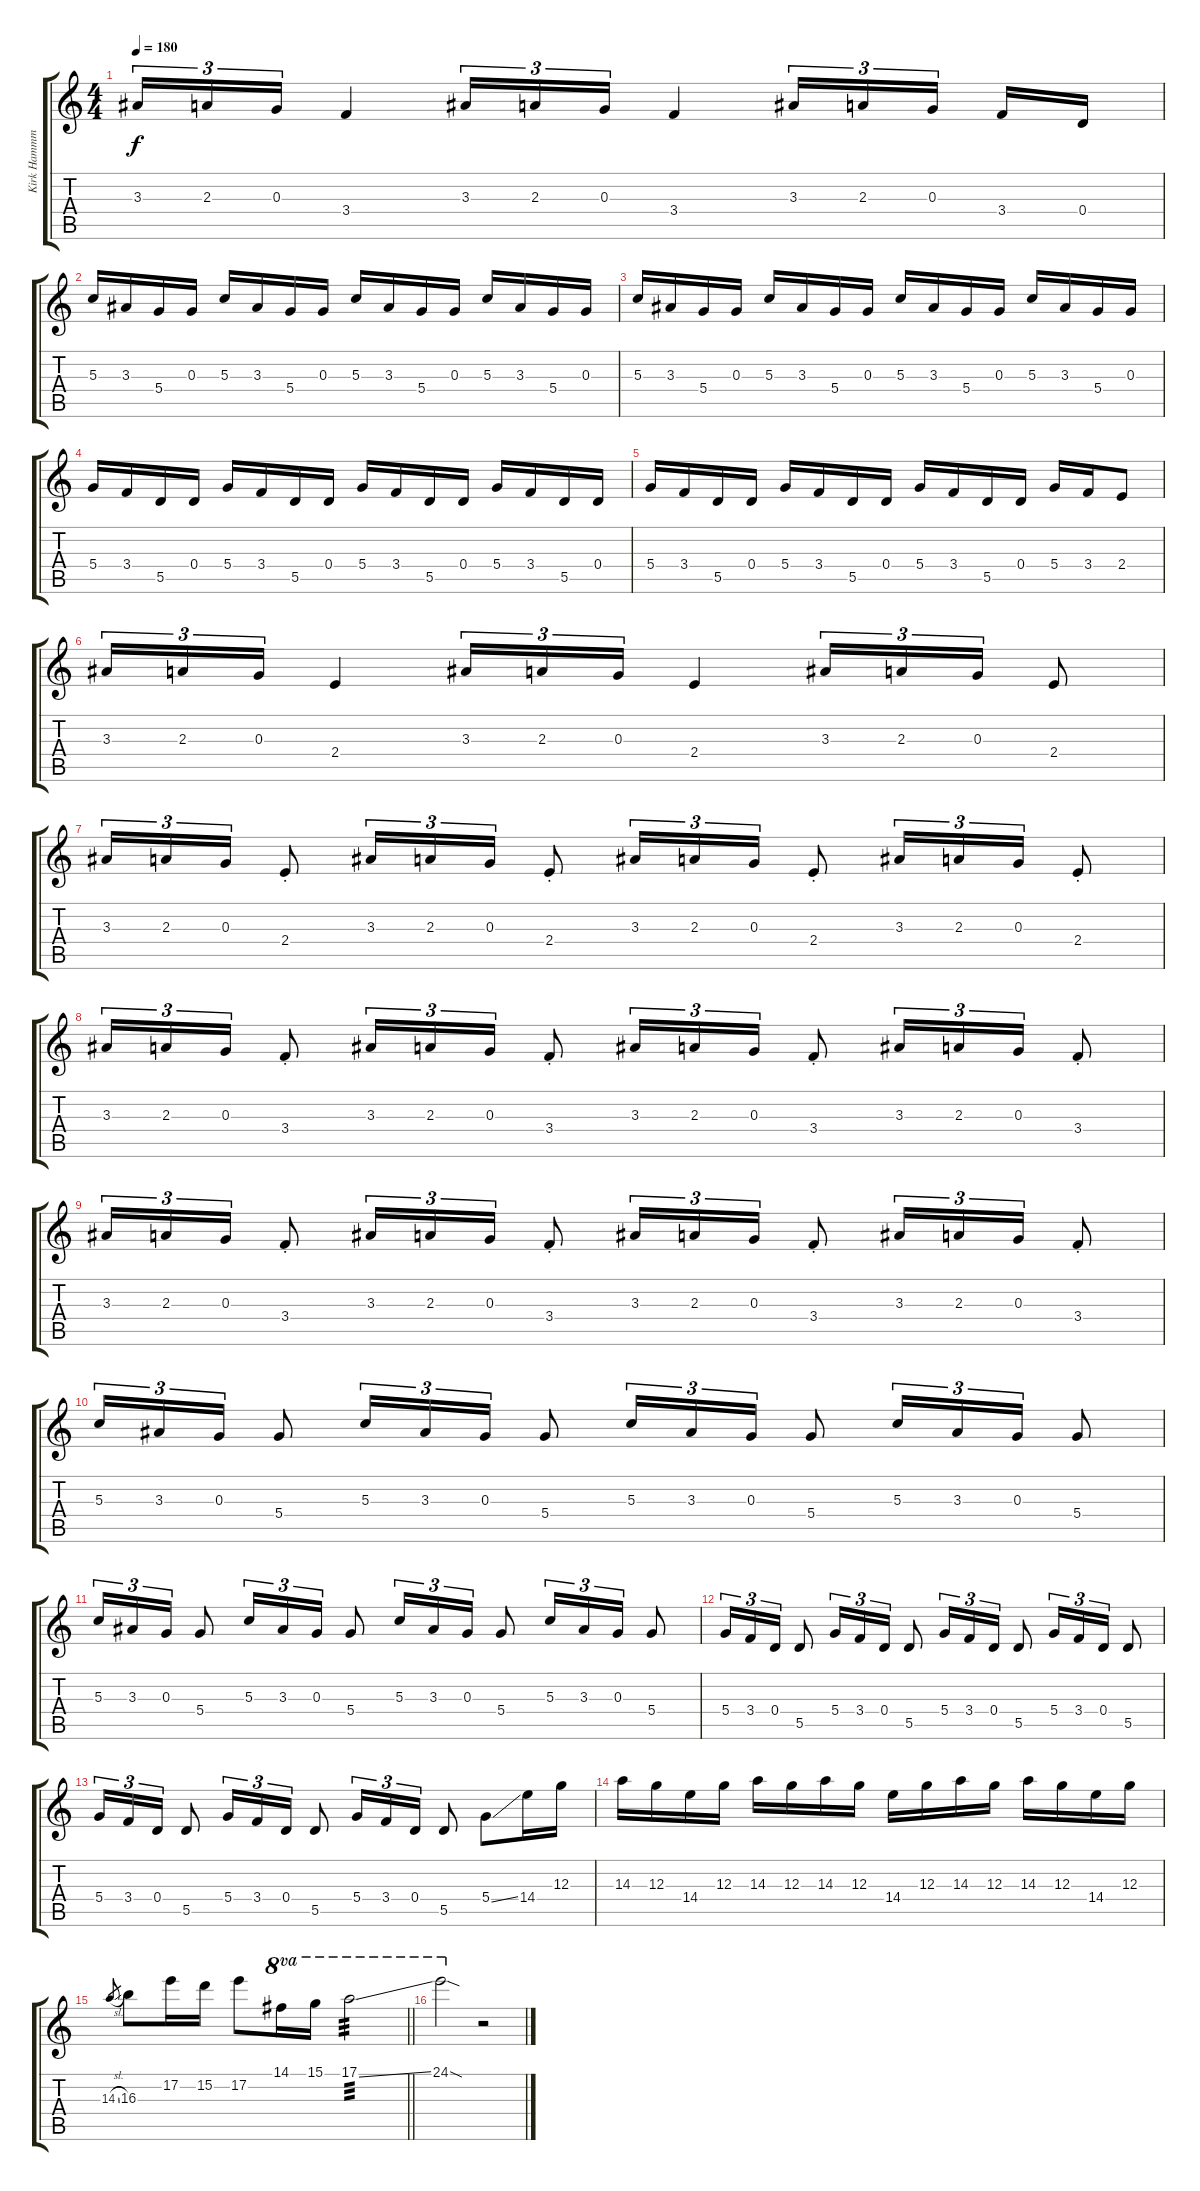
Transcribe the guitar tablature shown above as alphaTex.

\track ("Kirk Hammmett Solos" "Kirk Hammm") {instrument distortionguitar}
\staff {score tabs}
\tuning (E4 B3 G3 D3 A2 D2) {hide}
\ts (4 4)
\tempo 180
\clef g2
\ks c
3.3.16{tu (3 2) dy f} 2.3.16{tu (3 2)} 0.3.16{tu (3 2)} 3.4.4 3.3.16{tu (3 2)} 2.3.16{tu (3 2)} 0.3.16{tu (3 2)} 3.4.4 3.3.16{tu (3 2)} 2.3.16{tu (3 2)} 0.3.16{tu (3 2) beam splitsecondary} 3.4.16 0.4.16 |
5.3.16 3.3.16 5.4.16 0.3.16 5.3.16 3.3.16 5.4.16 0.3.16 5.3.16 3.3.16 5.4.16 0.3.16 5.3.16 3.3.16 5.4.16 0.3.16 |
5.3.16 3.3.16 5.4.16 0.3.16 5.3.16 3.3.16 5.4.16 0.3.16 5.3.16 3.3.16 5.4.16 0.3.16 5.3.16 3.3.16 5.4.16 0.3.16 |
5.4.16 3.4.16 5.5.16 0.4.16 5.4.16 3.4.16 5.5.16 0.4.16 5.4.16 3.4.16 5.5.16 0.4.16 5.4.16 3.4.16 5.5.16 0.4.16 |
5.4.16 3.4.16 5.5.16 0.4.16 5.4.16 3.4.16 5.5.16 0.4.16 5.4.16 3.4.16 5.5.16 0.4.16 5.4.16 3.4.16 2.4.8 |
3.3.16{tu (3 2)} 2.3.16{tu (3 2)} 0.3.16{tu (3 2)} 2.4.4 3.3.16{tu (3 2)} 2.3.16{tu (3 2)} 0.3.16{tu (3 2)} 2.4.4 3.3.16{tu (3 2)} 2.3.16{tu (3 2)} 0.3.16{tu (3 2)} 2.4.8 |
3.3.16{tu (3 2)} 2.3.16{tu (3 2)} 0.3.16{tu (3 2)} 2.4{st}.8 3.3.16{tu (3 2)} 2.3.16{tu (3 2)} 0.3.16{tu (3 2)} 2.4{st}.8 3.3.16{tu (3 2)} 2.3.16{tu (3 2)} 0.3.16{tu (3 2)} 2.4{st}.8 3.3.16{tu (3 2)} 2.3.16{tu (3 2)} 0.3.16{tu (3 2)} 2.4{st}.8 |
3.3.16{tu (3 2)} 2.3.16{tu (3 2)} 0.3.16{tu (3 2)} 3.4{st}.8 3.3.16{tu (3 2)} 2.3.16{tu (3 2)} 0.3.16{tu (3 2)} 3.4{st}.8 3.3.16{tu (3 2)} 2.3.16{tu (3 2)} 0.3.16{tu (3 2)} 3.4{st}.8 3.3.16{tu (3 2)} 2.3.16{tu (3 2)} 0.3.16{tu (3 2)} 3.4{st}.8 |
3.3.16{tu (3 2)} 2.3.16{tu (3 2)} 0.3.16{tu (3 2)} 3.4{st}.8 3.3.16{tu (3 2)} 2.3.16{tu (3 2)} 0.3.16{tu (3 2)} 3.4{st}.8 3.3.16{tu (3 2)} 2.3.16{tu (3 2)} 0.3.16{tu (3 2)} 3.4{st}.8 3.3.16{tu (3 2)} 2.3.16{tu (3 2)} 0.3.16{tu (3 2)} 3.4{st}.8 |
5.3.16{tu (3 2)} 3.3.16{tu (3 2)} 0.3.16{tu (3 2)} 5.4.8 5.3.16{tu (3 2)} 3.3.16{tu (3 2)} 0.3.16{tu (3 2)} 5.4.8 5.3.16{tu (3 2)} 3.3.16{tu (3 2)} 0.3.16{tu (3 2)} 5.4.8 5.3.16{tu (3 2)} 3.3.16{tu (3 2)} 0.3.16{tu (3 2)} 5.4.8 |
5.3.16{tu (3 2)} 3.3.16{tu (3 2)} 0.3.16{tu (3 2)} 5.4.8 5.3.16{tu (3 2)} 3.3.16{tu (3 2)} 0.3.16{tu (3 2)} 5.4.8 5.3.16{tu (3 2)} 3.3.16{tu (3 2)} 0.3.16{tu (3 2)} 5.4.8 5.3.16{tu (3 2)} 3.3.16{tu (3 2)} 0.3.16{tu (3 2)} 5.4.8 |
5.4.16{tu (3 2)} 3.4.16{tu (3 2)} 0.4.16{tu (3 2)} 5.5.8 5.4.16{tu (3 2)} 3.4.16{tu (3 2)} 0.4.16{tu (3 2)} 5.5.8 5.4.16{tu (3 2)} 3.4.16{tu (3 2)} 0.4.16{tu (3 2)} 5.5.8 5.4.16{tu (3 2)} 3.4.16{tu (3 2)} 0.4.16{tu (3 2)} 5.5.8 |
5.4.16{tu (3 2)} 3.4.16{tu (3 2)} 0.4.16{tu (3 2)} 5.5.8 5.4.16{tu (3 2)} 3.4.16{tu (3 2)} 0.4.16{tu (3 2)} 5.5.8 5.4.16{tu (3 2)} 3.4.16{tu (3 2)} 0.4.16{tu (3 2)} 5.5.8 5.4{ss}.8 14.4.16 12.3.16 |
14.3.16 12.3.16 14.4.16 12.3.16 14.3.16 12.3.16 14.3.16 12.3.16 14.4.16 12.3.16 14.3.16 12.3.16 14.3.16 12.3.16 14.4.16 12.3.16 |
\barLineRight lightlight
14.3{sl}.8{gr} 16.3.8 17.2.16 15.2.16 17.2.8 14.1.16{ot 8va} 15.1.16{ot 8va} 17.1{ss}.2{ot 8va tp 3} |
\section ("" "")
24.1{sod}.2{ot 8va} r.2
